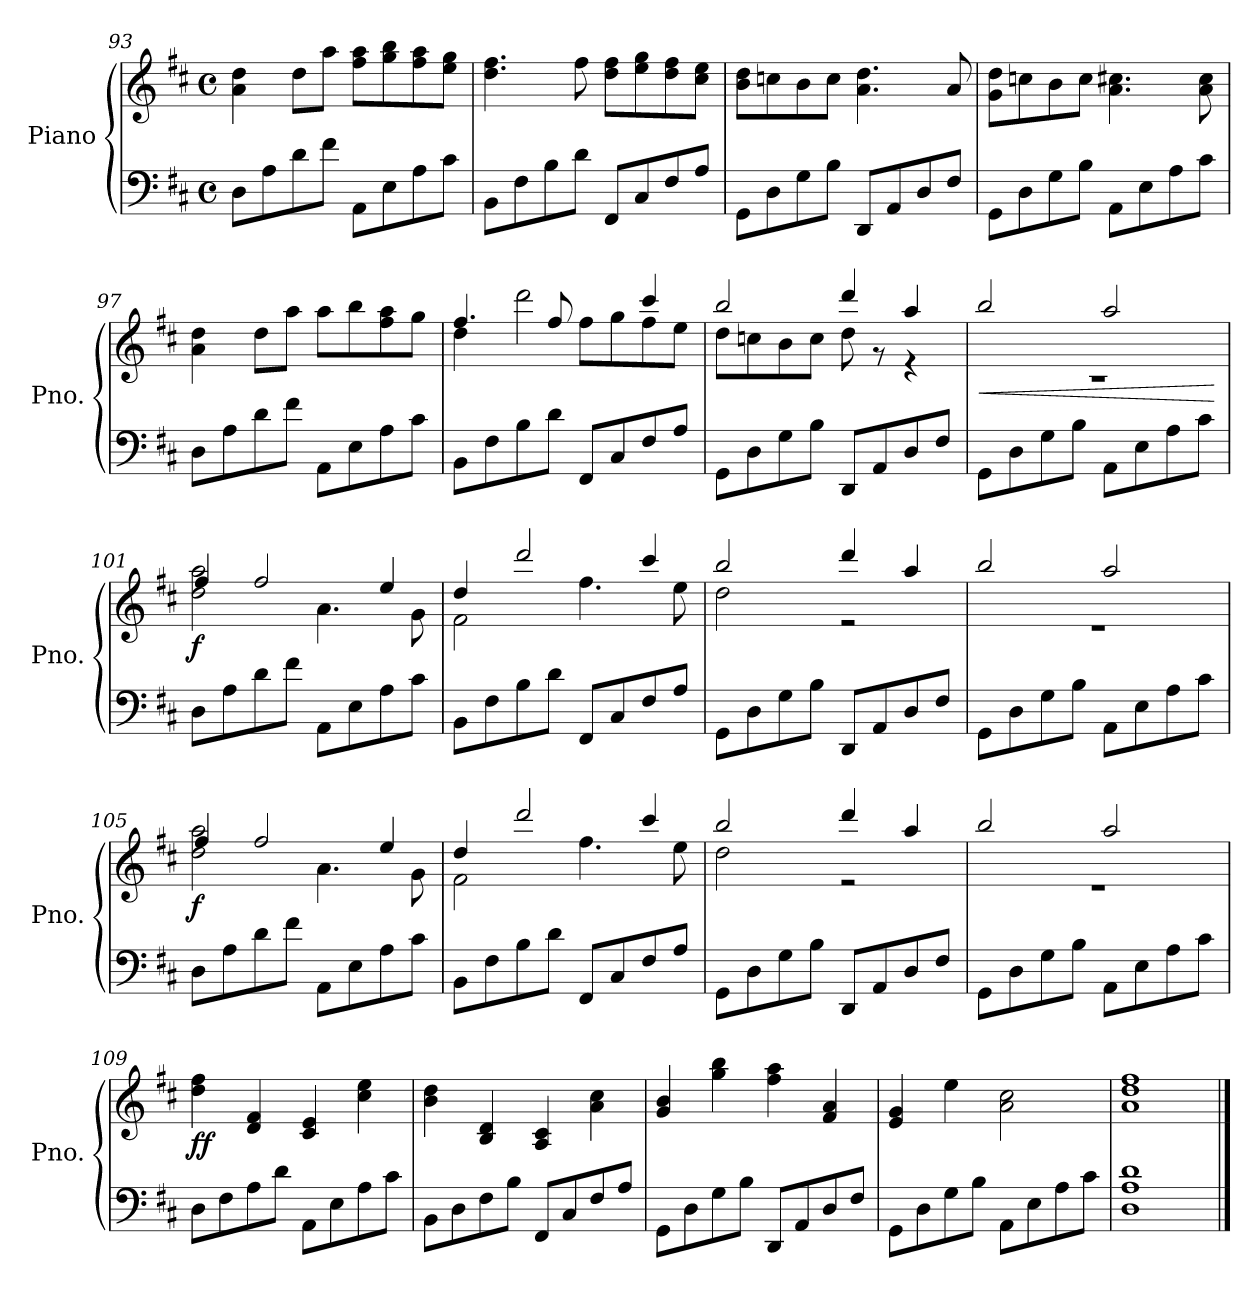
**kern	**kern	**dynam
*part1	*part1	*part1
*staff2	*staff1	*staff1/2
*I"Piano	*	*
*I'Pno.	*	*
!!LO:LB:g=z
*clefF4	*clefG2	*
*k[f#c#]	*k[f#c#]	*
*M4/4	*M4/4	*
*met(c)	*met(c)	*
=93	=93	=93
8D\L	4a\ 4dd\	.
8A\	.	.
8d\	8dd\L	.
8f#\J	8aa\J	.
8AA\L	8ff#\ 8aa\L	.
8E\	8gg\ 8bb\	.
8A\	8ff#\ 8aa\	.
8c#\J	8ee\ 8gg\J	.
=94	=94	=94
8BB\L	4.dd\ 4.ff#\	.
8F#\	.	.
8B\	.	.
8d\J	8ff#\	.
8FF#/L	8dd\ 8ff#\L	.
8C#/	8ee\ 8gg\	.
8F#/	8dd\ 8ff#\	.
8A/J	8cc#\ 8ee\J	.
=95	=95	=95
8GG\L	8b\ 8dd\L	.
8D\	8ccn\	.
8G\	8b\	.
8B\J	8cc\J	.
8DD/L	4.a\ 4.dd\	.
8AA/	.	.
8D/	.	.
8F#/J	8a/	.
=96	=96	=96
8GG\L	8g\ 8dd\L	.
8D\	8ccn\	.
8G\	8b\	.
8B\J	8cc\J	.
8AA\L	4.a\ 4.cc#X\	.
8E\	.	.
8A\	.	.
8c#\J	8a\ 8cc#\	.
!!LO:PB:g=z
=97	=97	=97
8D\L	4a\ 4dd\	.
8A\	.	.
8d\	8dd\L	.
8f#\J	8aa\J	.
8AA\L	8aa\L	.
8E\	8bb\	.
8A\	8ff#\ 8aa\	.
8c#\J	8gg\J	.
=98	=98	=98
*	*^	*
8BB\L	4.ff#/	4dd\	.
8F#\	.	.	.
8B\	.	2ddd\	.
8d\J	8ff#/	.	.
8FF#/L	8ff#\L	.	.
8C#/	8gg\	.	.
8F#/	8ff#\	4ccc#/	.
8A/J	8ee\J	.	.
=99	=99	=99	=99
8GG\L	8dd\L	2bb/	.
8D\	8ccn\	.	.
8G\	8b\	.	.
8B\J	8cc\J	.	.
8DD/L	8dd\	4ddd/	.
8AA/	8rg	.	.
8D/	4re	4aa/	.
8F#/J	.	.	.
=100	=100	=100	=100
!	!	!	!LO:HP:b
8GG\L	1rc	2bb/	<
8D\	.	.	.
8G\	.	.	.
8B\J	.	.	.
8AA\L	.	2aa/	.
8E\	.	.	.
8A\	.	.	.
8c#\J	.	.	.
*	*v	*v	*
.	.	[
!!LO:LB:g=z
=101	=101	=101
*	*^	*
!	!	!	!LO:DY:b
8D\L	2dd\ 2aa\	4ff#/	f
8A\	.	.	.
8d\	.	2ff#/	.
8f#\J	.	.	.
8AA\L	4.a\	.	.
8E\	.	.	.
8A\	.	4ee/	.
8c#\J	8g\	.	.
=102	=102	=102	=102
8BB\L	2f#\	4dd/	.
8F#\	.	.	.
8B\	.	2ddd/	.
8d\J	.	.	.
8FF#/L	4.ff#\	.	.
8C#/	.	.	.
8F#/	.	4ccc#/	.
8A/J	8ee\	.	.
=103	=103	=103	=103
8GG\L	2dd\	2bb/	.
8D\	.	.	.
8G\	.	.	.
8B\J	.	.	.
8DD/L	2re	4ddd/	.
8AA/	.	.	.
8D/	.	4aa/	.
8F#/J	.	.	.
=104	=104	=104	=104
8GG\L	1re	2bb/	.
8D\	.	.	.
8G\	.	.	.
8B\J	.	.	.
8AA\L	.	2aa/	.
8E\	.	.	.
8A\	.	.	.
8c#\J	.	.	.
=105	=105	=105	=105
!	!	!	!LO:DY:b
8D\L	2dd\ 2aa\	4ff#/	f
8A\	.	.	.
8d\	.	2ff#/	.
8f#\J	.	.	.
8AA\L	4.a\	.	.
8E\	.	.	.
8A\	.	4ee/	.
8c#\J	8g\	.	.
!!LO:LB:g=z	!!
=106	=106	=106	=106
8BB\L	2f#\	4dd/	.
8F#\	.	.	.
8B\	.	2ddd/	.
8d\J	.	.	.
8FF#/L	4.ff#\	.	.
8C#/	.	.	.
8F#/	.	4ccc#/	.
8A/J	8ee\	.	.
=107	=107	=107	=107
8GG\L	2dd\	2bb/	.
8D\	.	.	.
8G\	.	.	.
8B\J	.	.	.
8DD/L	2re	4ddd/	.
8AA/	.	.	.
8D/	.	4aa/	.
8F#/J	.	.	.
=108	=108	=108	=108
8GG\L	1re	2bb/	.
8D\	.	.	.
8G\	.	.	.
8B\J	.	.	.
8AA\L	.	2aa/	.
8E\	.	.	.
8A\	.	.	.
8c#\J	.	.	.
*	*v	*v	*
=109	=109	=109
!	!	!LO:DY:b
8D\L	4dd\ 4ff#\	ff
8F#\	.	.
8A\	4d/ 4f#/	.
8d\J	.	.
8AA\L	4c#/ 4e/	.
8E\	.	.
8A\	4cc#\ 4ee\	.
8c#\J	.	.
=110	=110	=110
8BB\L	4b\ 4dd\	.
8D\	.	.
8F#\	4B/ 4d/	.
8B\J	.	.
8FF#/L	4A/ 4c#/	.
8C#/	.	.
8F#/	4a\ 4cc#\	.
8A/J	.	.
!!LO:LB:g=z
=111	=111	=111
8GG\L	4g/ 4b/	.
8D\	.	.
8G\	4gg\ 4bb\	.
8B\J	.	.
8DD/L	4ff#\ 4aa\	.
8AA/	.	.
8D/	4f#/ 4a/	.
8F#/J	.	.
=112	=112	=112
8GG\L	4e/ 4g/	.
8D\	.	.
8G\	4ee\	.
8B\J	.	.
8AA\L	2a\ 2cc#\	.
8E\	.	.
8A\	.	.
8c#\J	.	.
=113	=113	=113
1D 1A 1d	1a 1dd 1ff#	.
==	==	==
*-	*-	*-
